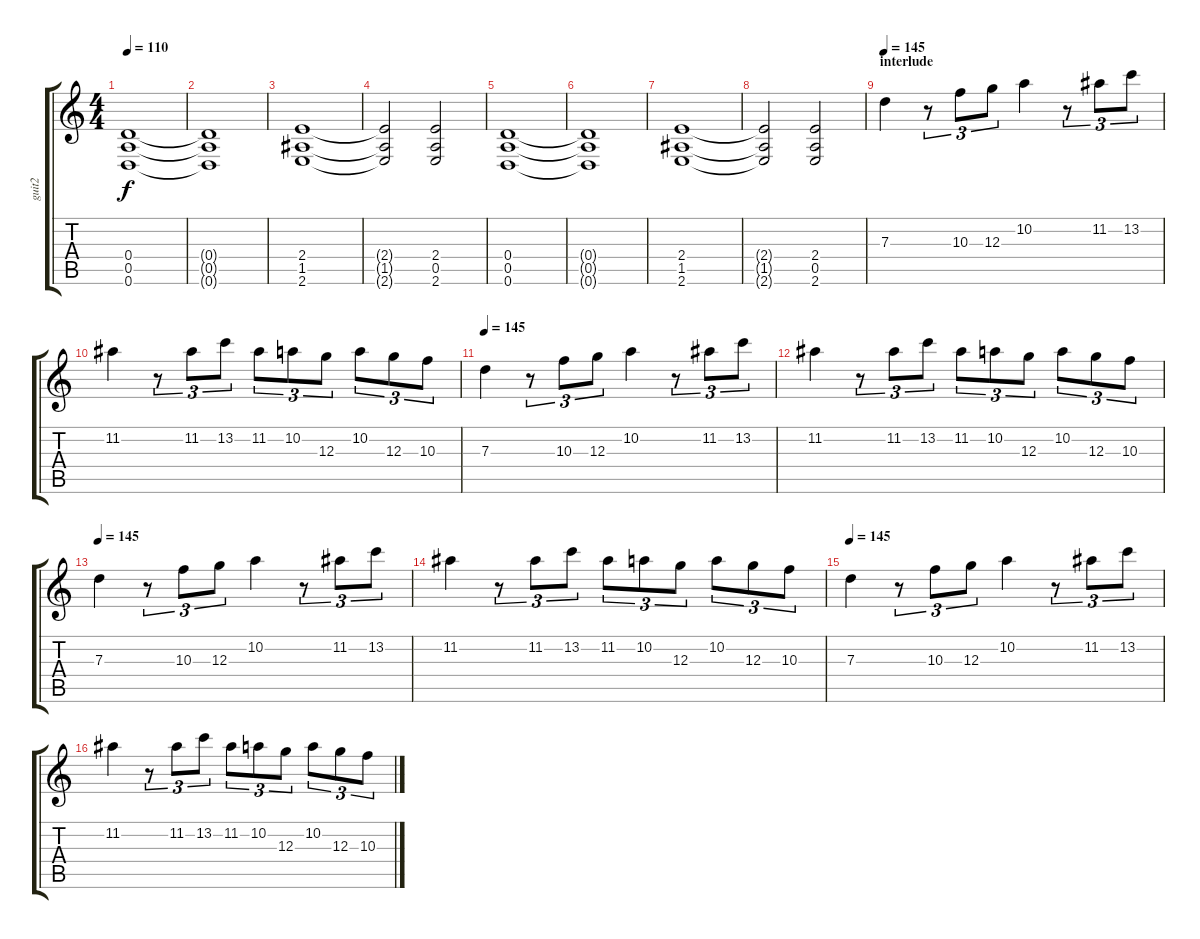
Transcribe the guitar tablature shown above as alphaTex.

\track ("guit2" "guit2") {instrument distortionguitar}
\staff {score tabs}
\tuning (E4 B3 G3 D3 A2 D2) {hide}
\ts (4 4)
\tempo 110
\clef g2
\ks c
(0.4 0.5 0.6).1{dy f} |
(0.4{t} 0.5{t} 0.6{t}).1 |
(2.4 1.5 2.6).1 |
(2.4{t} 1.5{t} 2.6{t}).2 (2.4 0.5 2.6).2 |
(0.4 0.5 0.6).1 |
(0.4{t} 0.5{t} 0.6{t}).1 |
(2.4 1.5 2.6).1 |
(2.4{t} 1.5{t} 2.6{t}).2 (2.4 0.5 2.6).2 |
\section ("" "interlude")
\tempo 145
7.3.4 r.8{tu (3 2)} 10.3.8{tu (3 2)} 12.3.8{tu (3 2)} 10.2.4 r.8{tu (3 2)} 11.2.8{tu (3 2)} 13.2.8{tu (3 2)} |
11.2.4 r.8{tu (3 2)} 11.2.8{tu (3 2)} 13.2.8{tu (3 2)} 11.2.8{tu (3 2)} 10.2.8{tu (3 2)} 12.3.8{tu (3 2)} 10.2.8{tu (3 2)} 12.3.8{tu (3 2)} 10.3.8{tu (3 2)} |
\tempo 145
7.3.4 r.8{tu (3 2)} 10.3.8{tu (3 2)} 12.3.8{tu (3 2)} 10.2.4 r.8{tu (3 2)} 11.2.8{tu (3 2)} 13.2.8{tu (3 2)} |
11.2.4 r.8{tu (3 2)} 11.2.8{tu (3 2)} 13.2.8{tu (3 2)} 11.2.8{tu (3 2)} 10.2.8{tu (3 2)} 12.3.8{tu (3 2)} 10.2.8{tu (3 2)} 12.3.8{tu (3 2)} 10.3.8{tu (3 2)} |
\tempo 145
7.3.4 r.8{tu (3 2)} 10.3.8{tu (3 2)} 12.3.8{tu (3 2)} 10.2.4 r.8{tu (3 2)} 11.2.8{tu (3 2)} 13.2.8{tu (3 2)} |
11.2.4 r.8{tu (3 2)} 11.2.8{tu (3 2)} 13.2.8{tu (3 2)} 11.2.8{tu (3 2)} 10.2.8{tu (3 2)} 12.3.8{tu (3 2)} 10.2.8{tu (3 2)} 12.3.8{tu (3 2)} 10.3.8{tu (3 2)} |
\tempo 145
7.3.4 r.8{tu (3 2)} 10.3.8{tu (3 2)} 12.3.8{tu (3 2)} 10.2.4 r.8{tu (3 2)} 11.2.8{tu (3 2)} 13.2.8{tu (3 2)} |
11.2.4 r.8{tu (3 2)} 11.2.8{tu (3 2)} 13.2.8{tu (3 2)} 11.2.8{tu (3 2)} 10.2.8{tu (3 2)} 12.3.8{tu (3 2)} 10.2.8{tu (3 2)} 12.3.8{tu (3 2)} 10.3.8{tu (3 2)}
